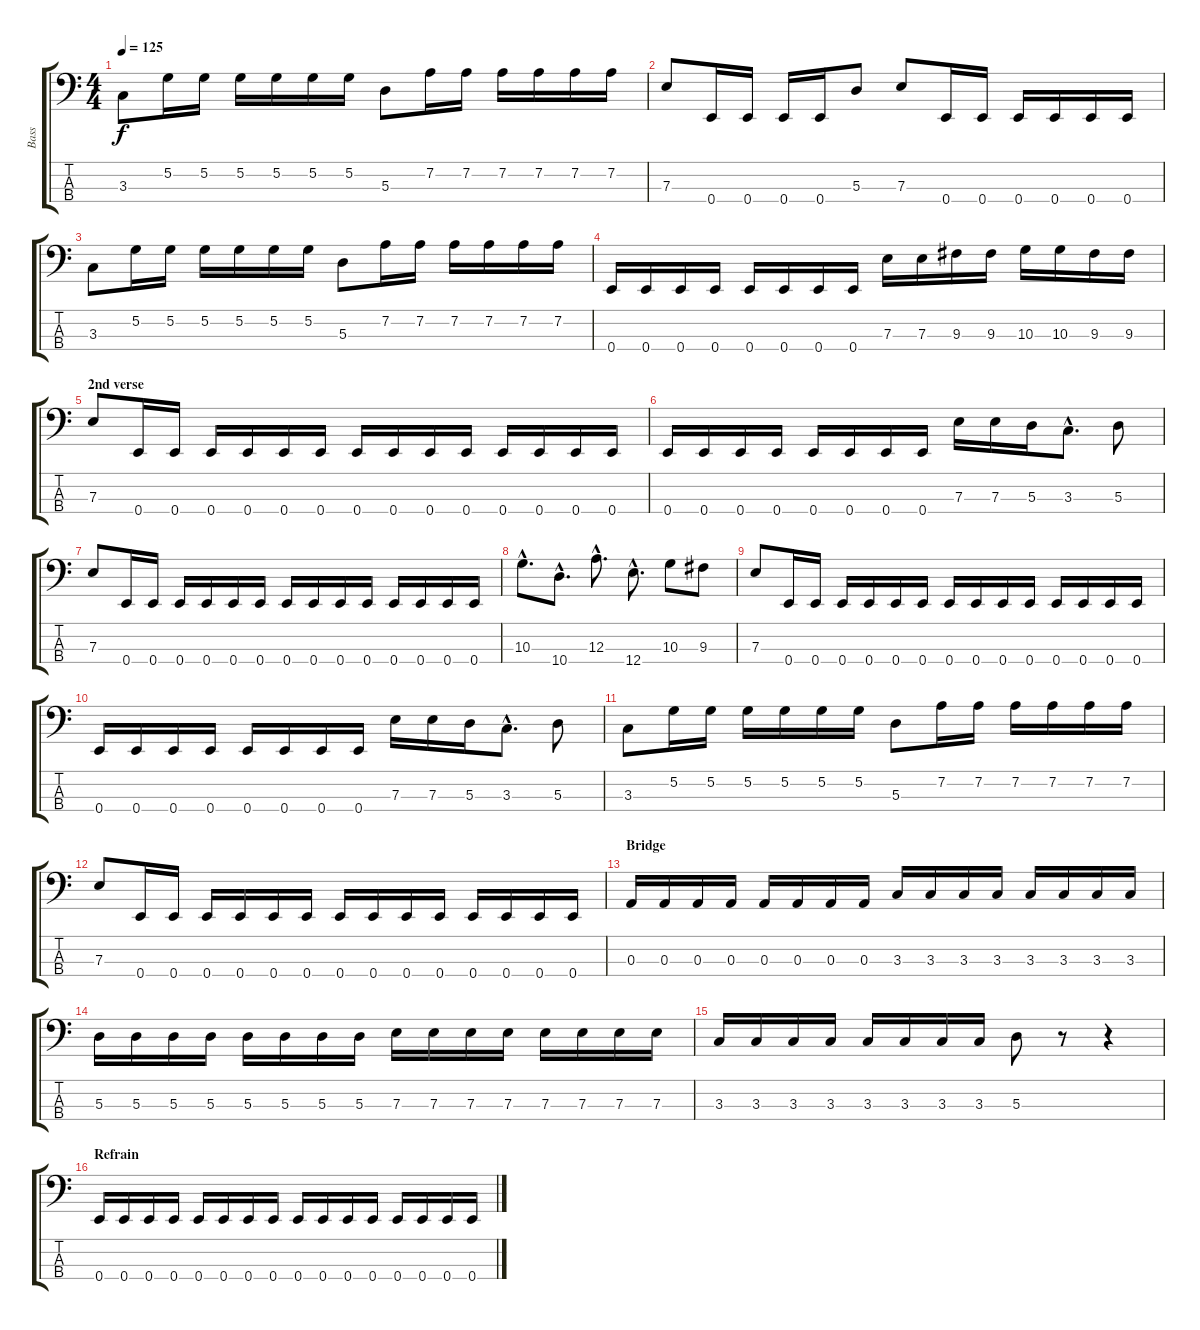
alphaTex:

\track ("Bass" "Bass") {instrument electricbasspick}
\staff {score tabs}
\tuning (G2 D2 A1 E1) {hide}
\ts (4 4)
\tempo 125
\clef f4
\ks c
3.3.8{dy f} 5.2.16 5.2.16 5.2.16 5.2.16 5.2.16 5.2.16 5.3.8 7.2.16 7.2.16 7.2.16 7.2.16 7.2.16 7.2.16 |
7.3.8 0.4.16 0.4.16 0.4.16 0.4.16 5.3.8 7.3.8 0.4.16 0.4.16 0.4.16 0.4.16 0.4.16 0.4.16 |
3.3.8 5.2.16 5.2.16 5.2.16 5.2.16 5.2.16 5.2.16 5.3.8 7.2.16 7.2.16 7.2.16 7.2.16 7.2.16 7.2.16 |
0.4.16 0.4.16 0.4.16 0.4.16 0.4.16 0.4.16 0.4.16 0.4.16 7.3.16 7.3.16 9.3.16 9.3.16 10.3.16 10.3.16 9.3.16 9.3.16 |
\section ("" "2nd verse")
7.3.8 0.4.16 0.4.16 0.4.16 0.4.16 0.4.16 0.4.16 0.4.16 0.4.16 0.4.16 0.4.16 0.4.16 0.4.16 0.4.16 0.4.16 |
0.4.16 0.4.16 0.4.16 0.4.16 0.4.16 0.4.16 0.4.16 0.4.16 7.3.16 7.3.16 5.3.16 3.3{hac}.8{d} 5.3.8 |
7.3.8 0.4.16 0.4.16 0.4.16 0.4.16 0.4.16 0.4.16 0.4.16 0.4.16 0.4.16 0.4.16 0.4.16 0.4.16 0.4.16 0.4.16 |
10.3{hac}.8{d} 10.4{hac}.8{d} 12.3{hac}.8{d} 12.4{hac}.8{d} 10.3.8 9.3.8 |
7.3.8 0.4.16 0.4.16 0.4.16 0.4.16 0.4.16 0.4.16 0.4.16 0.4.16 0.4.16 0.4.16 0.4.16 0.4.16 0.4.16 0.4.16 |
0.4.16 0.4.16 0.4.16 0.4.16 0.4.16 0.4.16 0.4.16 0.4.16 7.3.16 7.3.16 5.3.16 3.3{hac}.8{d} 5.3.8 |
3.3.8 5.2.16 5.2.16 5.2.16 5.2.16 5.2.16 5.2.16 5.3.8 7.2.16 7.2.16 7.2.16 7.2.16 7.2.16 7.2.16 |
7.3.8 0.4.16 0.4.16 0.4.16 0.4.16 0.4.16 0.4.16 0.4.16 0.4.16 0.4.16 0.4.16 0.4.16 0.4.16 0.4.16 0.4.16 |
\section ("" "Bridge")
0.3.16 0.3.16 0.3.16 0.3.16 0.3.16 0.3.16 0.3.16 0.3.16 3.3.16 3.3.16 3.3.16 3.3.16 3.3.16 3.3.16 3.3.16 3.3.16 |
5.3.16 5.3.16 5.3.16 5.3.16 5.3.16 5.3.16 5.3.16 5.3.16 7.3.16 7.3.16 7.3.16 7.3.16 7.3.16 7.3.16 7.3.16 7.3.16 |
3.3.16 3.3.16 3.3.16 3.3.16 3.3.16 3.3.16 3.3.16 3.3.16 5.3.8 r.8 r.4 |
\section ("" "Refrain")
0.4.16 0.4.16 0.4.16 0.4.16 0.4.16 0.4.16 0.4.16 0.4.16 0.4.16 0.4.16 0.4.16 0.4.16 0.4.16 0.4.16 0.4.16 0.4.16
